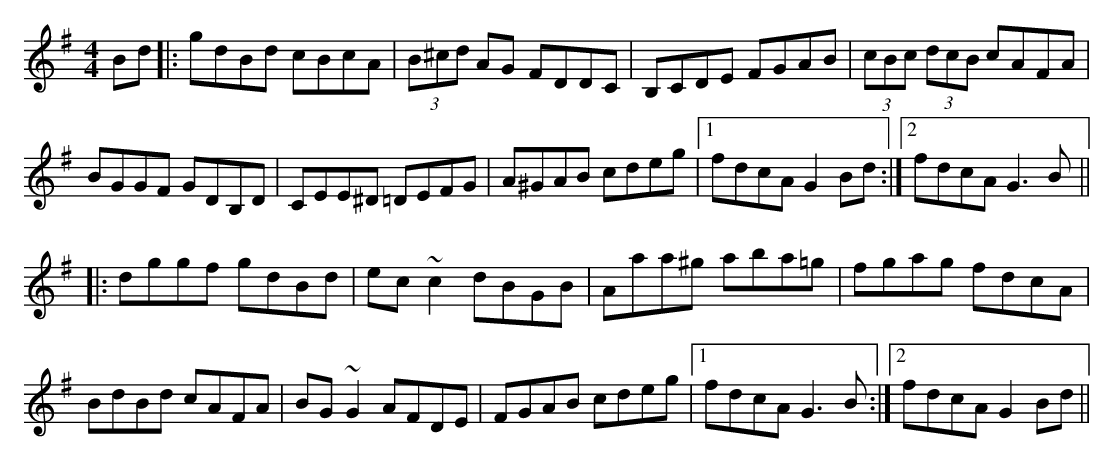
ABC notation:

X:1
M:4/4
K:G
Bd|:gdBd cBcA|(3B^cd AG FDDC|B,CDE FGAB|(3cBc (3dcB cAFA|
BGGF GDB,D|CEE^D =DEFG|A^GAB cdeg|1 fdcA G2Bd:|2 fdcA G3B||
|:dggf gdBd|ec~c2 dBGB|Aaa^g aba=g|fgag fdcA|
BdBd cAFA|BG~G2 AFDE|FGAB cdeg|1 fdcA G3B:|2 fdcA G2Bd||
